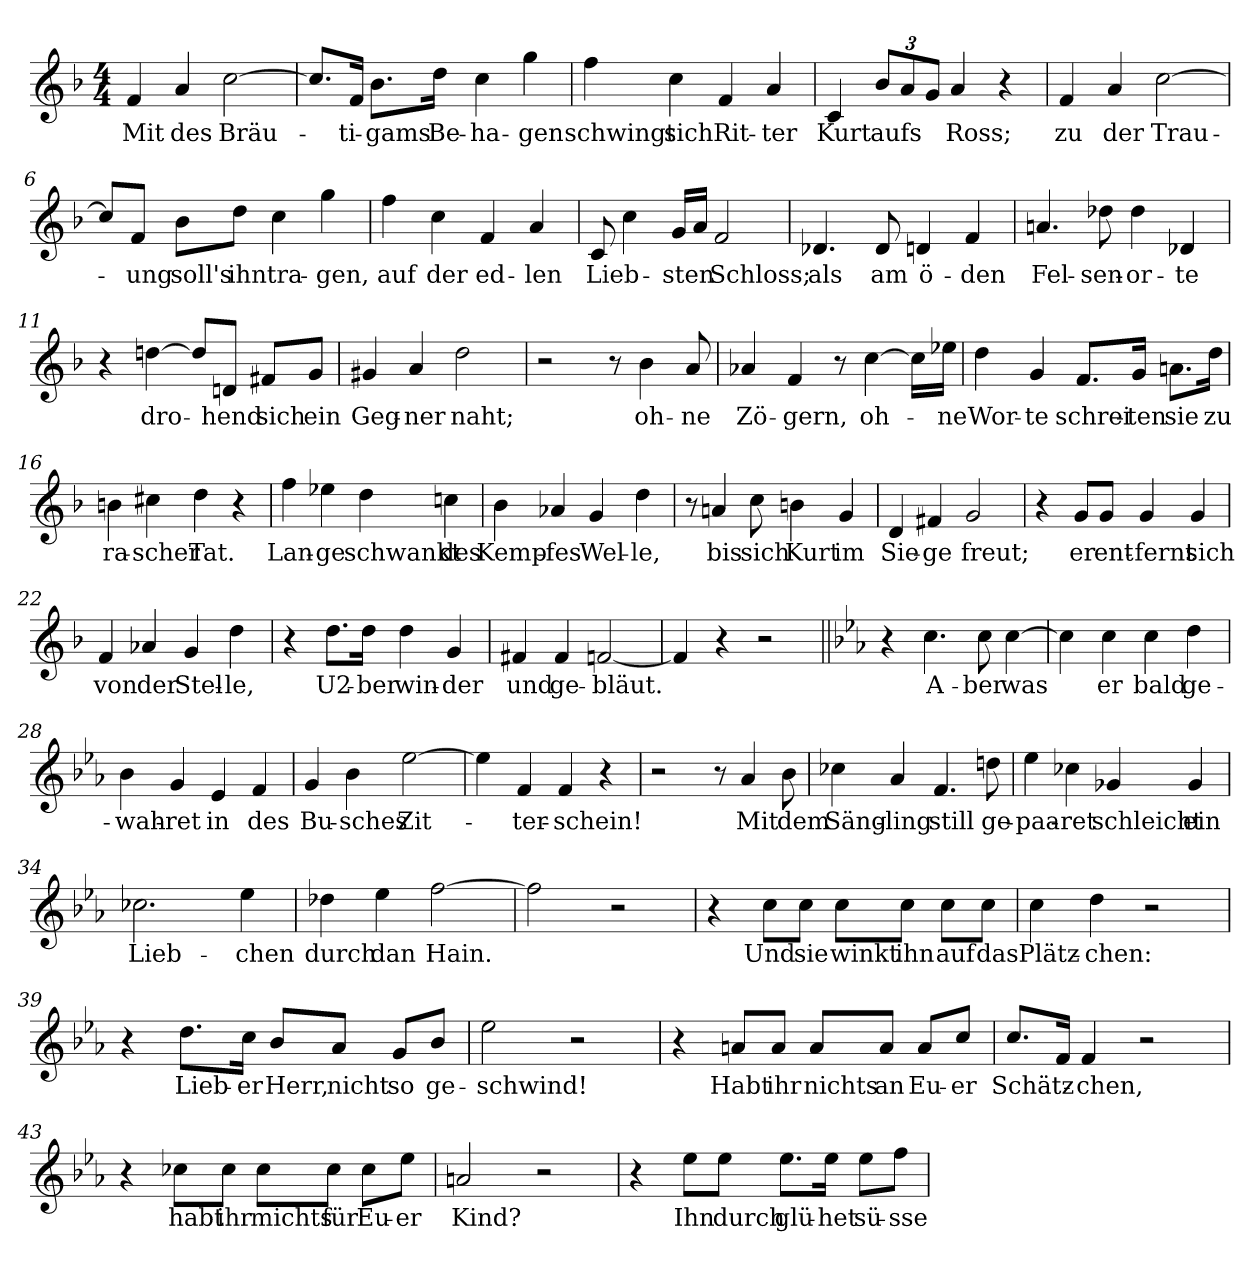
**kern	**text
*part1	*part1
*staff1	*staff1
*clefG2	*
*k[b-]	*
*M4/4	*
=1	=1
!	!LO:LY:b
4f/	Mit
!	!LO:LY:b
4a/	des
!	!LO:LY:b
[2cc\	Bräu-
=2	=2
8.cc/L]	.
!	!LO:LY:b
16f/Jk	-ti-
!	!LO:LY:b
8.b-\L	-gams
!	!LO:LY:b
16dd\Jk	Be-
!	!LO:LY:b
4cc\	-ha-
!	!LO:LY:b
4gg\	-gen
=3	=3
!	!LO:LY:b
4ff\	schwingt
!	!LO:LY:b
4cc\	sich
!	!LO:LY:b
4f/	Rit-
!	!LO:LY:b
4a/	-ter
=4	=4
!	!LO:LY:b
4c/	Kurt
!	!LO:LY:b
12b-/L	aufs
12a/	.
12g/J	.
!	!LO:LY:b
4a/	Ross;
4r	.
=5	=5
!	!LO:LY:b
4f/	zu
!	!LO:LY:b
4a/	der
!	!LO:LY:b
[2cc\	Trau-
=6	=6
8cc/L]	.
!	!LO:LY:b
8f/J	-ung
!	!LO:LY:b
8b-\L	soll's
!	!LO:LY:b
8dd\J	ihn
!	!LO:LY:b
4cc\	tra-
!	!LO:LY:b
4gg\	-gen,
!!LO:LB:g=z
=7	=7
!	!LO:LY:b
4ff\	auf
!	!LO:LY:b
4cc\	der
!	!LO:LY:b
4f/	ed-
!	!LO:LY:b
4a/	-len
=8	=8
!	!LO:LY:b
8c/	Lieb-
4cc\	.
!	!LO:LY:b
16g/LL	-sten
16a/JJ	.
!	!LO:LY:b
2f/	Schloss;
=9	=9
!	!LO:LY:b
4.d-X/	als
!	!LO:LY:b
8d-/	am
!	!LO:LY:b
4dn/	ö-
!	!LO:LY:b
4f/	-den
=10	=10
!	!LO:LY:b
4.an/	Fel-
!	!LO:LY:b
8dd-X\	-sen-
!	!LO:LY:b
4dd-\	-or-
!	!LO:LY:b
4d-X/	-te
=11	=11
4r	.
!	!LO:LY:b
[4ddn\	dro-
8ddn/L]	.
!	!LO:LY:b
8dn/J	-hend
!	!LO:LY:b
8f#X/L	sich
!	!LO:LY:b
8g/J	ein
=12	=12
!	!LO:LY:b
4g#X/	Geg-
!	!LO:LY:b
4a/	-ner
!	!LO:LY:b
2dd\	naht;
=13	=13
2r	.
8r	.
!	!LO:LY:b
4b-\	oh-
!	!LO:LY:b
8a/	-ne
!!LO:LB:g=z
=14	=14
!	!LO:LY:b
4a-X/	Zö-
!	!LO:LY:b
4f/	-gern,
8r	.
!	!LO:LY:b
[4cc\	oh-
16cc\LL]	.
!	!LO:LY:b
16ee-X\JJ	-ne
=15	=15
!	!LO:LY:b
4dd\	Wor-
!	!LO:LY:b
4g/	-te
!	!LO:LY:b
8.f/L	schrei-
!	!LO:LY:b
16g/Jk	-ten
!	!LO:LY:b
8.an\L	sie
!	!LO:LY:b
16dd\Jk	zu
=16	=16
!	!LO:LY:b
4bn\	ra-
!	!LO:LY:b
4cc#X\	-scher
!	!LO:LY:b
4dd\	Tat.
4r	.
=17	=17
!	!LO:LY:b
4ff\	Lan-
!	!LO:LY:b
4ee-X\	-ge
!	!LO:LY:b
4dd\	schwankt
!	!LO:LY:b
4ccn\	des
=18	=18
!	!LO:LY:b
4b-\	Kemp-
!	!LO:LY:b
4a-X/	-fes
!	!LO:LY:b
4g/	Wel-
!	!LO:LY:b
4dd\	-le,
!!LO:LB:g=z
=19	=19
8r	.
!	!LO:LY:b
4an/	bis
!	!LO:LY:b
8cc\	sich
!	!LO:LY:b
4bn\	Kurt
!	!LO:LY:b
4g/	im
=20	=20
!	!LO:LY:b
4d/	Sie-
!	!LO:LY:b
4f#X/	-ge
!	!LO:LY:b
2g/	freut;
=21	=21
4r	.
!	!LO:LY:b
8g/L	er
!	!LO:LY:b
8g/J	ent-
!	!LO:LY:b
4g/	-fernt
!	!LO:LY:b
4g/	sich
=22	=22
!	!LO:LY:b
4f/	von
!	!LO:LY:b
4a-X/	der
!	!LO:LY:b
4g/	Stel-
!	!LO:LY:b
4dd\	-le,
=23	=23
4r	.
!	!LO:LY:b
8.dd\L	U2-
!	!LO:LY:b
16dd\Jk	-ber
!	!LO:LY:b
4dd\	win-
!	!LO:LY:b
4g/	-der
=24	=24
!	!LO:LY:b
4f#X/	und
!	!LO:LY:b
4f#/	ge-
!	!LO:LY:b
[2fn/	bläut.
=25	=25
4fn/]	.
4r	.
2r	.
!!LO:LB:g=z
=26||	=26||
*k[b-e-a-]	*
4r	.
!	!LO:LY:b
4.cc\	A-
!	!LO:LY:b
8cc\	-ber
!	!LO:LY:b
[4cc\	was
=27	=27
4cc\]	.
!	!LO:LY:b
4cc\	er
!	!LO:LY:b
4cc\	bald
!	!LO:LY:b
4dd\	ge-
=28	=28
!	!LO:LY:b
4b-\	-wah-
!	!LO:LY:b
4g/	-ret
!	!LO:LY:b
4e-/	in
!	!LO:LY:b
4f/	des
=29	=29
!	!LO:LY:b
4g/	Bu-
!	!LO:LY:b
4b-\	-sches
!	!LO:LY:b
[2ee-\	Zit-
=30	=30
4ee-\]	.
!	!LO:LY:b
4f/	-ter-
!	!LO:LY:b
4f/	-schein!
4r	.
=31	=31
2r	.
8r	.
!	!LO:LY:b
4a-/	Mit
!	!LO:LY:b
8b-\	dem
=32	=32
!	!LO:LY:b
4cc-X\	Säng-
!	!LO:LY:b
4a-/	-ling
!	!LO:LY:b
4.f/	still
!	!LO:LY:b
8ddn\	ge-
!!LO:LB:g=z
=33	=33
!	!LO:LY:b
4ee-\	-paa-
!	!LO:LY:b
4cc-X\	-ret
!	!LO:LY:b
4g-X/	schleicht
!	!LO:LY:b
4g-/	ein
=34	=34
!	!LO:LY:b
2.cc-X\	Lieb-
!	!LO:LY:b
4ee-\	-chen
=35	=35
!	!LO:LY:b
4dd-X\	durch
!	!LO:LY:b
4ee-\	dan
!	!LO:LY:b
[2ff\	Hain.
=36	=36
2ff\]	.
2r	.
=37	=37
4r	.
!	!LO:LY:b
8cc\L	Und
!	!LO:LY:b
8cc\J	sie
!	!LO:LY:b
8cc\L	winkt
!	!LO:LY:b
8cc\J	ihn
!	!LO:LY:b
8cc\L	auf
!	!LO:LY:b
8cc\J	das
=38	=38
!	!LO:LY:b
4cc\	Plätz-
!	!LO:LY:b
4dd\	-chen:
2r	.
!!LO:LB:g=z
=39	=39
4r	.
!	!LO:LY:b
8.dd\L	Lieb-
!	!LO:LY:b
16cc\Jk	-er
!	!LO:LY:b
8b-/L	Herr,
!	!LO:LY:b
8a-/J	nicht
!	!LO:LY:b
8g/L	so
!	!LO:LY:b
8b-/J	ge-
=40	=40
!	!LO:LY:b
2ee-\	-schwind!
2r	.
=41	=41
4r	.
!	!LO:LY:b
8an/L	Habt
!	!LO:LY:b
8a/J	ihr
!	!LO:LY:b
8a/L	nichts
!	!LO:LY:b
8a/J	an
!	!LO:LY:b
8a/L	Eu-
!	!LO:LY:b
8cc/J	-er
=42	=42
!	!LO:LY:b
8.cc/L	Schätz-
16f/Jk	.
!	!LO:LY:b
4f/	-chen,
2r	.
=43	=43
4r	.
!	!LO:LY:b
8cc-X\L	habt
!	!LO:LY:b
8cc-\J	ihr
!	!LO:LY:b
8cc-\L	michts
!	!LO:LY:b
8cc-\J	für
!	!LO:LY:b
8cc-\L	Eu-
!	!LO:LY:b
8ee-\J	-er
=44	=44
!	!LO:LY:b
2an/	Kind?
2r	.
!!LO:LB:g=z
=45	=45
4r	.
!	!LO:LY:b
8ee-\L	Ihn
!	!LO:LY:b
8ee-\J	durch
!	!LO:LY:b
8.ee-\L	glü-
!	!LO:LY:b
16ee-\Jk	-het
!	!LO:LY:b
8ee-\L	sü-
!	!LO:LY:b
8ff\J	-sse
=	=
*-	*-
